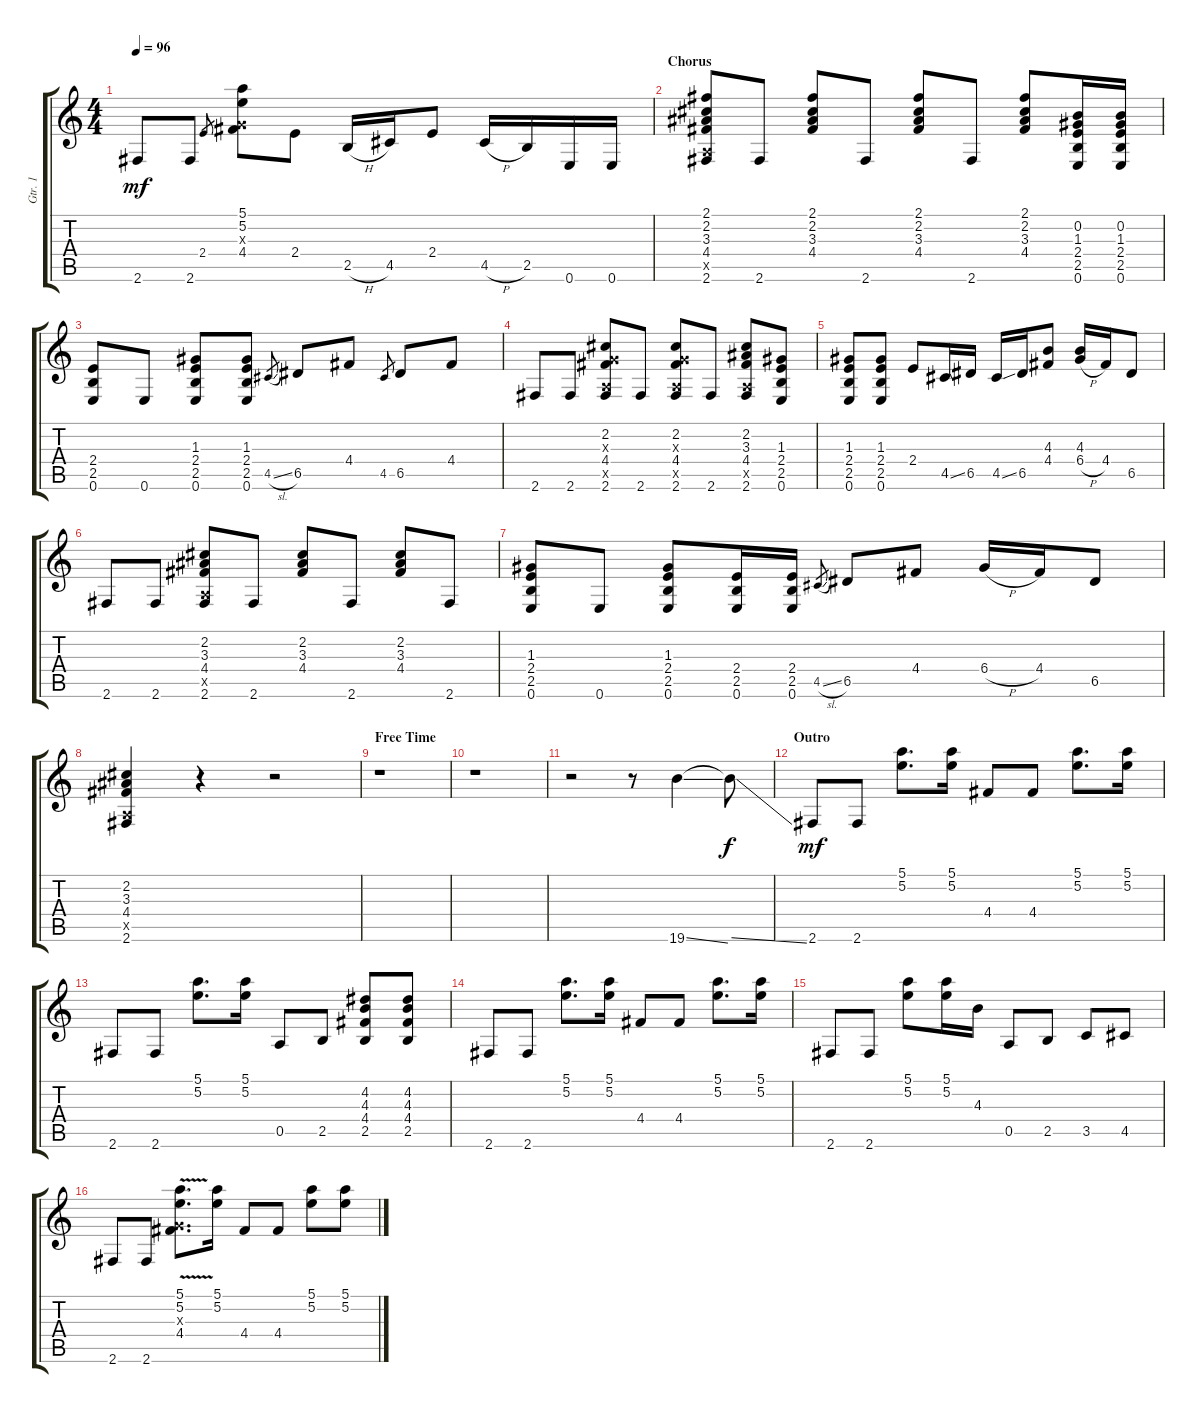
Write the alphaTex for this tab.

\track ("Gtr. 1" "Gtr. 1") {instrument acousticguitarnylon}
\staff {score tabs}
\tuning (E4 B3 G3 D3 A2 E2) {hide}
\ts (4 4)
\tempo 96
\clef g2
\ks c
2.6.8{dy mf} 2.6.8 2.4.8{gr} (5.1 5.2 0.3{x} 4.4).8 2.4.8 2.5{h}.16 4.5.16 2.4.8 4.5{h}.16 2.5.16 0.6.16 0.6.16 |
\section ("" "Chorus")
(2.1 2.2 3.3 4.4 0.5{x} 2.6).8 2.6.8 (2.1 2.2 3.3 4.4).8 2.6.8 (2.1 2.2 3.3 4.4).8 2.6.8 (2.1 2.2 3.3 4.4).8 (0.2 1.3 2.4 2.5 0.6).16 (0.2 1.3 2.4 2.5 0.6).16 |
(2.4 2.5 0.6).8 0.6.8 (1.3 2.4 2.5 0.6).8 (1.3 2.4 2.5 0.6).8 4.5{sl}.8{gr} 6.5.8 4.4.8 4.5.8{gr} 6.5.8 4.4.8 |
2.6.8 2.6.8 (2.2 0.3{x} 4.4 0.5{x} 2.6).8 2.6.8 (2.2 0.3{x} 4.4 0.5{x} 2.6).8 2.6.8 (2.2 3.3 4.4 0.5{x} 2.6).8 (1.3 2.4 2.5 0.6).8 |
(1.3 2.4 2.5 0.6).8 (1.3 2.4 2.5 0.6).8 2.4.8 4.5{ss}.16 6.5.16 4.5{ss}.16 6.5.16 (4.3 4.4).8 (4.3 6.4{h}).16 4.4.16 6.5.8 |
2.6.8 2.6.8 (2.2 3.3 4.4 0.5{x} 2.6).8 2.6.8 (2.2 3.3 4.4).8 2.6.8 (2.2 3.3 4.4).8 2.6.8 |
(1.3 2.4 2.5 0.6).8 0.6.8 (1.3 2.4 2.5 0.6).8 (2.4 2.5 0.6).16 (2.4 2.5 0.6).16 4.5{sl}.8{gr} 6.5.8 4.4.8 6.4{h}.16 4.4.16 6.5.8 |
(2.2 3.3 4.4 0.5{x} 2.6).4 r.4 r.2 |
\section ("" "Free Time")
r.1 |
r.1 |
r.2 r.8 19.6{ss}.4 19.6{ss t}.8{dy f} |
\section ("" "Outro")
2.6.8{dy mf} 2.6.8 (5.1 5.2).8{d} (5.1 5.2).16 4.4.8 4.4.8 (5.1 5.2).8{d} (5.1 5.2).16 |
2.6.8 2.6.8 (5.1 5.2).8{d} (5.1 5.2).16 0.5.8 2.5.8 (4.2 4.3 4.4 2.5).8 (4.2 4.3 4.4 2.5).8 |
2.6.8 2.6.8 (5.1 5.2).8{d} (5.1 5.2).16 4.4.8 4.4.8 (5.1 5.2).8{d} (5.1 5.2).16 |
2.6.8 2.6.8 (5.1 5.2).8 (5.1 5.2).16 4.3.16 0.5.8 2.5.8 3.5.8 4.5.8 |
2.6.8 2.6.8 (5.1{v} 5.2 0.3{x} 4.4).8{d} (5.1 5.2).16 4.4.8 4.4.8 (5.1 5.2).8 (5.1 5.2).8
